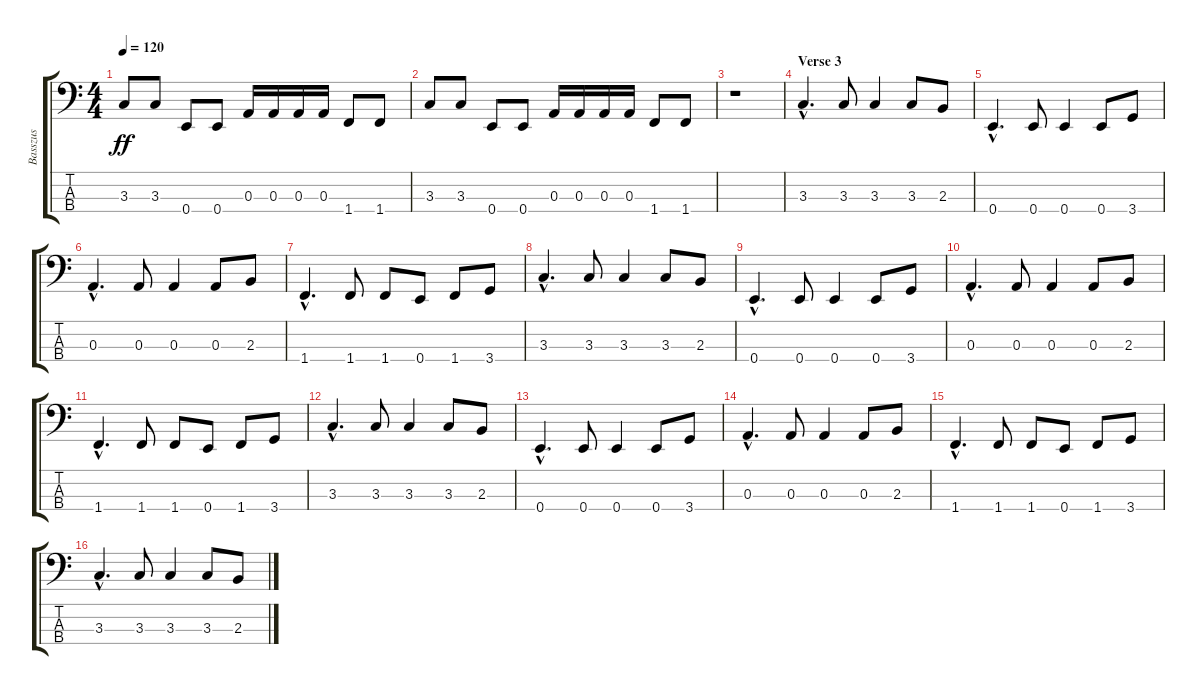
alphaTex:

\track ("Basszus" "Basszus") {instrument slapbass1}
\staff {score tabs}
\tuning (G2 D2 A1 E1) {hide}
\ts (4 4)
\tempo 120
\clef f4
\ks c
3.3.8{dy ff} 3.3.8 0.4.8 0.4.8 0.3.16 0.3.16 0.3.16 0.3.16 1.4.8 1.4.8 |
3.3.8 3.3.8 0.4.8 0.4.8 0.3.16 0.3.16 0.3.16 0.3.16 1.4.8 1.4.8 |
r.1 |
\section ("" "Verse 3")
3.3{hac}.4{d} 3.3.8 3.3.4 3.3.8 2.3.8 |
0.4{hac}.4{d} 0.4.8 0.4.4 0.4.8 3.4.8 |
0.3{hac}.4{d} 0.3.8 0.3.4 0.3.8 2.3.8 |
1.4{hac}.4{d} 1.4.8 1.4.8 0.4.8 1.4.8 3.4.8 |
3.3{hac}.4{d} 3.3.8 3.3.4 3.3.8 2.3.8 |
0.4{hac}.4{d} 0.4.8 0.4.4 0.4.8 3.4.8 |
0.3{hac}.4{d} 0.3.8 0.3.4 0.3.8 2.3.8 |
1.4{hac}.4{d} 1.4.8 1.4.8 0.4.8 1.4.8 3.4.8 |
3.3{hac}.4{d} 3.3.8 3.3.4 3.3.8 2.3.8 |
0.4{hac}.4{d} 0.4.8 0.4.4 0.4.8 3.4.8 |
0.3{hac}.4{d} 0.3.8 0.3.4 0.3.8 2.3.8 |
1.4{hac}.4{d} 1.4.8 1.4.8 0.4.8 1.4.8 3.4.8 |
3.3{hac}.4{d} 3.3.8 3.3.4 3.3.8 2.3.8
